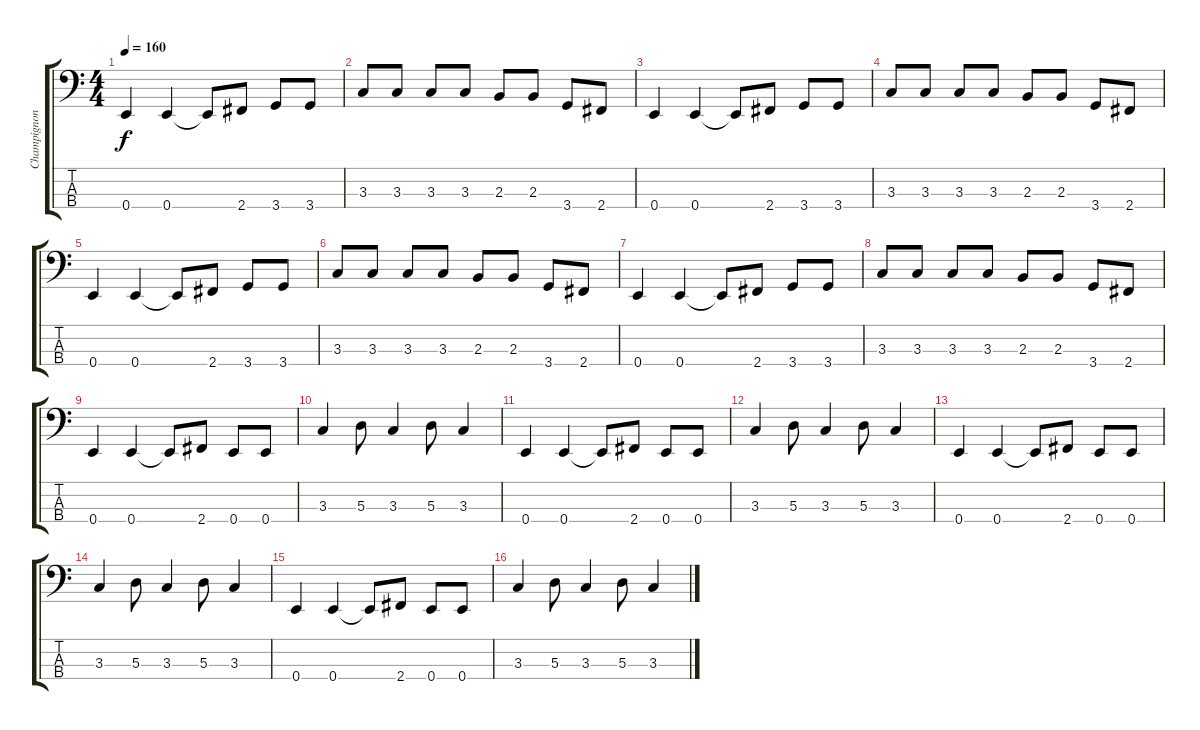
\track ("Champignon" "Champignon") {instrument synthbass2}
\staff {score tabs}
\tuning (G2 D2 A1 E1) {hide}
\ts (4 4)
\tempo 160
\clef f4
\ks c
0.4.4{dy f} 0.4.4 0.4{t}.8 2.4.8 3.4.8 3.4.8 |
3.3.8 3.3.8 3.3.8 3.3.8 2.3.8 2.3.8 3.4.8 2.4.8 |
0.4.4 0.4.4 0.4{t}.8 2.4.8 3.4.8 3.4.8 |
3.3.8 3.3.8 3.3.8 3.3.8 2.3.8 2.3.8 3.4.8 2.4.8 |
0.4.4 0.4.4 0.4{t}.8 2.4.8 3.4.8 3.4.8 |
3.3.8 3.3.8 3.3.8 3.3.8 2.3.8 2.3.8 3.4.8 2.4.8 |
0.4.4 0.4.4 0.4{t}.8 2.4.8 3.4.8 3.4.8 |
3.3.8 3.3.8 3.3.8 3.3.8 2.3.8 2.3.8 3.4.8 2.4.8 |
0.4.4 0.4.4 0.4{t}.8 2.4.8 0.4.8 0.4.8 |
3.3.4 5.3.8 3.3.4 5.3.8 3.3.4 |
0.4.4 0.4.4 0.4{t}.8 2.4.8 0.4.8 0.4.8 |
3.3.4 5.3.8 3.3.4 5.3.8 3.3.4 |
0.4.4 0.4.4 0.4{t}.8 2.4.8 0.4.8 0.4.8 |
3.3.4 5.3.8 3.3.4 5.3.8 3.3.4 |
0.4.4 0.4.4 0.4{t}.8 2.4.8 0.4.8 0.4.8 |
3.3.4 5.3.8 3.3.4 5.3.8 3.3.4
